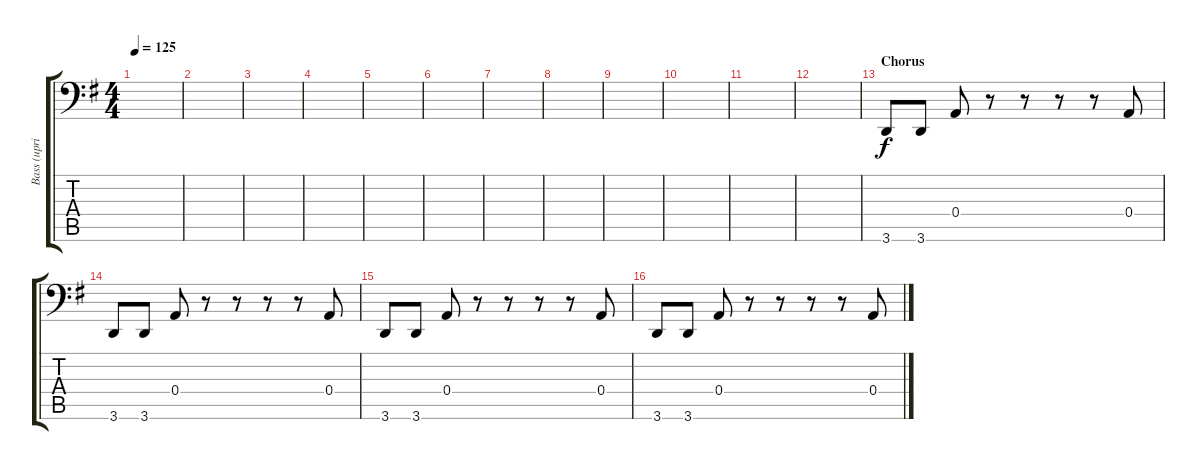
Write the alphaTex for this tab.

\track ("Bass (upright cause its indie)" "Bass (upri") {instrument acousticbass}
\staff {score tabs}
\tuning (C3 G2 D2 A1 E1 B0) {hide}
\ts (4 4)
\tempo 125
\clef f4
\ks g
|
|
|
|
|
|
|
|
|
|
|
|
\section ("" "Chorus")
3.6.8 3.6.8 0.4.8 r.8 r.8 r.8 r.8 0.4.8 |
3.6.8 3.6.8 0.4.8 r.8 r.8 r.8 r.8 0.4.8 |
3.6.8 3.6.8 0.4.8 r.8 r.8 r.8 r.8 0.4.8 |
3.6.8 3.6.8 0.4.8 r.8 r.8 r.8 r.8 0.4.8
